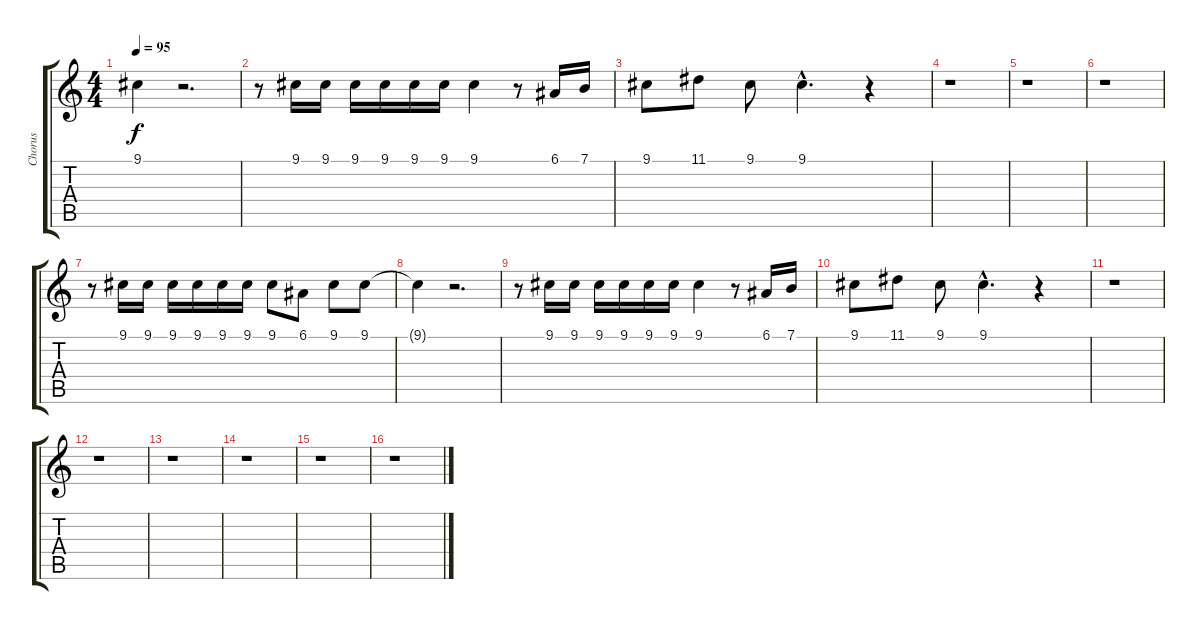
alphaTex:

\track ("Chorus" "Chorus") {instrument lead2sawtooth}
\staff {score tabs}
\tuning (E4 B3 G3 D3 A2 E2) {hide}
\ts (4 4)
\tempo 95
\clef g2
\ks c
9.1{t}.4{dy f} r.2{d} |
r.8 9.1.16 9.1.16 9.1.16 9.1.16 9.1.16 9.1.16 9.1.4 r.8 6.1.16 7.1.16 |
9.1.8 11.1.8 9.1.8 9.1{hac}.4{d} r.4 |
r.1 |
r.1 |
r.1 |
r.8 9.1.16 9.1.16 9.1.16 9.1.16 9.1.16 9.1.16 9.1.8 6.1.8 9.1.8 9.1.8 |
9.1{t}.4 r.2{d} |
r.8 9.1.16 9.1.16 9.1.16 9.1.16 9.1.16 9.1.16 9.1.4 r.8 6.1.16 7.1.16 |
9.1.8 11.1.8 9.1.8 9.1{hac}.4{d} r.4 |
r.1 |
r.1 |
r.1 |
r.1 |
r.1 |
r.1
